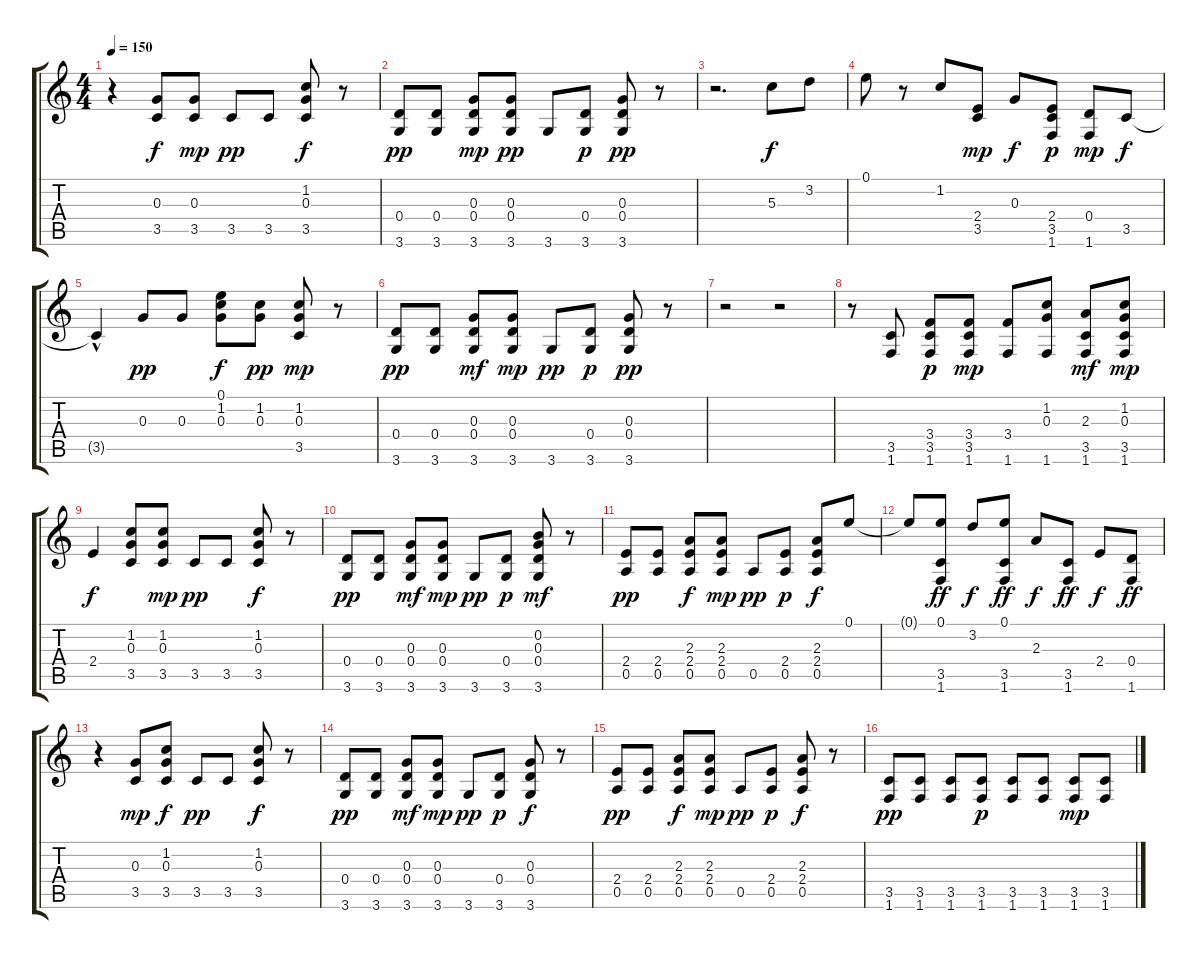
\track "" {instrument electricguitarmuted}
\staff {score tabs}
\tuning (E4 B3 G3 D3 A2 E2) {hide}
\ts (4 4)
\tempo 150
\clef g2
\ks c
r.4{dy mp} (0.3 3.5).8{dy f} (0.3 3.5).8{dy mp} 3.5.8{dy pp} 3.5.8 (1.2 0.3 3.5).8{dy f} r.8 |
(0.4 3.6).8{dy pp} (0.4 3.6).8 (0.3 0.4 3.6).8{dy mp} (0.3 0.4 3.6).8{dy pp} 3.6.8 (0.4 3.6).8{dy p} (0.3 0.4 3.6).8{dy pp} r.8 |
r.2{d} 5.3.8{dy f} 3.2.8 |
0.1.8 r.8 1.2.8 (2.4 3.5).8{dy mp} 0.3.8{dy f} (2.4 3.5 1.6).8{dy p} (0.4 1.6).8{dy mp} 3.5.8{dy f} |
3.5{hac t}.4 0.3.8{dy pp} 0.3.8 (0.1 1.2 0.3).8{dy f} (1.2 0.3).8{dy pp} (1.2 0.3 3.5).8{dy mp} r.8 |
(0.4 3.6).8{dy pp} (0.4 3.6).8 (0.3 0.4 3.6).8{dy mf} (0.3 0.4 3.6).8{dy mp} 3.6.8{dy pp} (0.4 3.6).8{dy p} (0.3 0.4 3.6).8{dy pp} r.8 |
r.2 r.2 |
r.8 (3.5 1.6).8 (3.4 3.5 1.6).8{dy p} (3.4 3.5 1.6).8{dy mp} (3.4 1.6).8 (1.2 0.3 1.6).8 (2.3 3.5 1.6).8{dy mf} (1.2 0.3 3.5 1.6).8{dy mp} |
2.4.4{dy f} (1.2 0.3 3.5).8 (1.2 0.3 3.5).8{dy mp} 3.5.8{dy pp} 3.5.8 (1.2 0.3 3.5).8{dy f} r.8 |
(0.4 3.6).8{dy pp} (0.4 3.6).8 (0.3 0.4 3.6).8{dy mf} (0.3 0.4 3.6).8{dy mp} 3.6.8{dy pp} (0.4 3.6).8{dy p} (0.2 0.3 0.4 3.6).8{dy mf} r.8 |
(2.4 0.5).8{dy pp} (2.4 0.5).8 (2.3 2.4 0.5).8{dy f} (2.3 2.4 0.5).8{dy mp} 0.5.8{dy pp} (2.4 0.5).8{dy p} (2.3 2.4 0.5).8{dy f} 0.1.8 |
0.1{t}.8 (0.1 3.5 1.6).8{dy ff} 3.2.8{dy f} (0.1 3.5 1.6).8{dy ff} 2.3.8{dy f} (3.5 1.6).8{dy ff} 2.4.8{dy f} (0.4 1.6).8{dy ff} |
r.4 (0.3 3.5).8{dy mp} (1.2 0.3 3.5).8{dy f} 3.5.8{dy pp} 3.5.8 (1.2 0.3 3.5).8{dy f} r.8 |
(0.4 3.6).8{dy pp} (0.4 3.6).8 (0.3 0.4 3.6).8{dy mf} (0.3 0.4 3.6).8{dy mp} 3.6.8{dy pp} (0.4 3.6).8{dy p} (0.3 0.4 3.6).8{dy f} r.8 |
(2.4 0.5).8{dy pp} (2.4 0.5).8 (2.3 2.4 0.5).8{dy f} (2.3 2.4 0.5).8{dy mp} 0.5.8{dy pp} (2.4 0.5).8{dy p} (2.3 2.4 0.5).8{dy f} r.8 |
(3.5 1.6).8{dy pp} (3.5 1.6).8 (3.5 1.6).8 (3.5 1.6).8{dy p} (3.5 1.6).8 (3.5 1.6).8 (3.5 1.6).8{dy mp} (3.5 1.6).8
